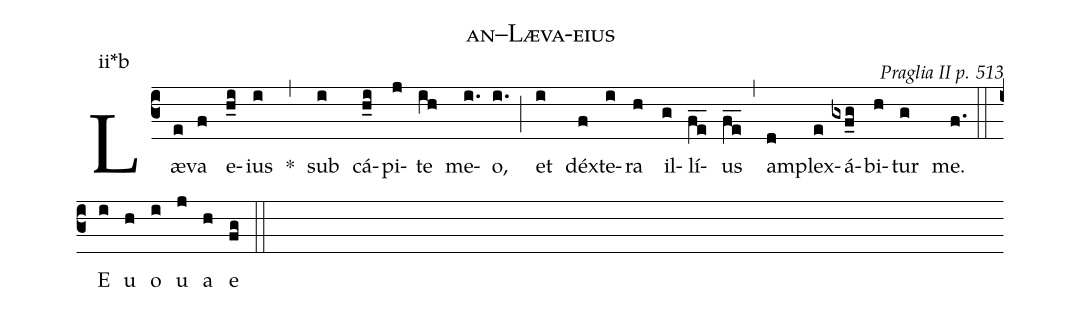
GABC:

name: an--Læva-eius;
commentary: Praglia II p. 513;
annotation: ii*b;
%%
(c3) Læ(e)va(f) e(h_i)ius(i) *(,) sub(i) cá(h_i)pi(j)te(ih) me(i.)o,(i.) (;) et(i) déx(f)te(i)ra(h) il(g)lí(f_e_)us(f_e_) (,) am(d)plex(e)á(gxf_g)bi(h)tur(g) me.(f.) (::) E(i) u(h) o(i) u(j) a(h) e(fg) (::)
